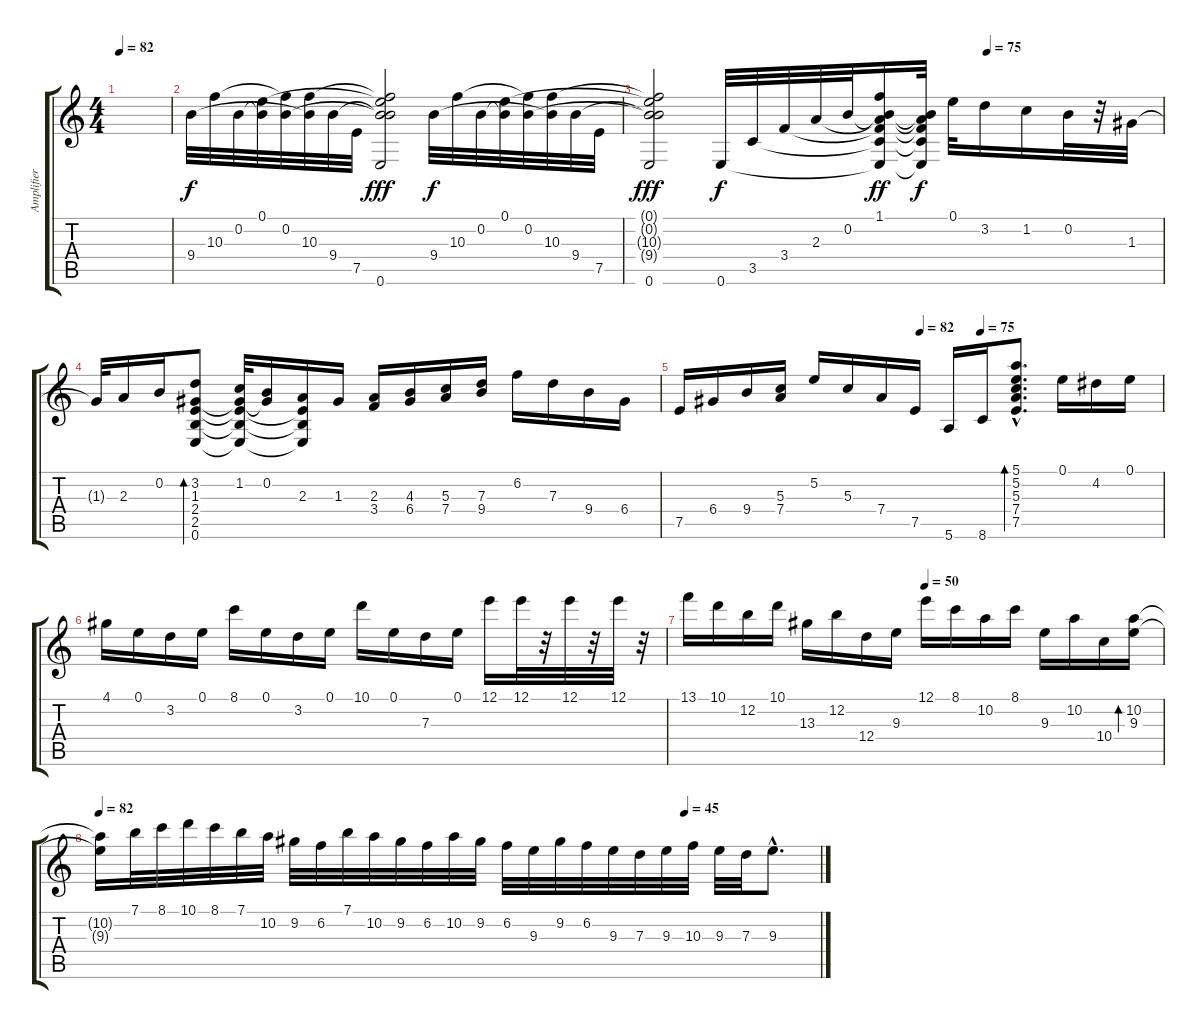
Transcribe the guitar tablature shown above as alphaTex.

\track ("Amplifier Overdub !!!" "Amplifier ") {instrument acousticguitarsteel}
\staff {score tabs}
\tuning (E4 B3 G3 D3 A2 E2) {hide}
\ts (4 4)
\tempo 82
\clef g2
\ks c
|
\section ("" "")
9.4.32 10.3.32 0.2.32 (0.1 0.2{t}).32 (0.2 10.3{t}).32 (10.3 9.4{t}).32 9.4.32 7.5.32 (0.1{t} 0.2{t} 10.3{t} 9.4{t} 0.6).2{dy fff} 9.4.32{dy f} 10.3.32 0.2.32 (0.1 0.2{t}).32 (0.2 10.3{t}).32 (10.3 9.4{t}).32 9.4.32 7.5.32 |
\tempo (75 0.65625)
(0.1{t} 0.2{t} 10.3{t} 9.4{t} 0.6).2{dy fff} 0.6.32{dy f} 3.5.32 3.4.32 2.3.32 0.2.32 (1.1 0.2{t} 2.3{t} 3.4{t} 3.5{t} 0.6{t}).16{dy ff} (0.2{t} 2.3{t} 3.4{t} 3.5{t} 0.6{t}).32{dy f} 0.1.32 3.2.16 1.2.16 0.2.32 r.32 1.3.32 |
1.3{t}.32 2.3.16 0.2.16 (3.2 1.3 2.4 2.5 0.6).8{bd 120} (1.2 1.3{t} 2.4{t} 2.5{t} 0.6{t}).32 (0.2 1.3{t}).16 (2.3 2.4{t} 2.5{t} 0.6{t}).16 1.3.16 (2.3 3.4).16 (4.3 6.4).16 (5.3 7.4).16 (7.3 9.4).16 6.2.16 7.3.16 9.4.16 6.4.16 |
\tempo (82 0.5)
\tempo (75 0.625)
7.5.16 6.4.16 9.4.16 (5.3 7.4).16 5.2.16 5.3.16 7.4.16 7.5.16 5.6.16 8.6.16 (5.1{hac} 5.2{hac} 5.3{hac} 7.4{hac} 7.5{hac}).8{d bd 480} 0.1.16 4.2.16 0.1.16 |
4.1.16 0.1.16 3.2.16 0.1.16 8.1.16 0.1.16 3.2.16 0.1.16 10.1.16 0.1.16 7.3.16 0.1.16 12.1.16 12.1.32 r.32 12.1.32 r.32 12.1.32 r.32 |
\tempo (50 0.5)
13.1.16 10.1.16 12.2.16 10.1.16 13.3.16 12.2.16 12.4.16 9.3.16 12.1.16 8.1.16 10.2.16 8.1.16 9.3.16 10.2.16 10.4.16 (10.2 9.3).16{bd 480} |
\tempo 82
\tempo (45 0.8125)
(10.2{t} 9.3{t}).16 7.1.32 8.1.32 10.1.32 8.1.32 7.1.32 10.2.32 9.2.32 6.2.32 7.1.32 10.2.32 9.2.32 6.2.32 10.2.32 9.2.32 6.2.32 9.3.32 9.2.32 6.2.32 9.3.32 7.3.32 9.3.32 10.3.32 9.3.32 7.3.32 9.3{hac}.8{d}
